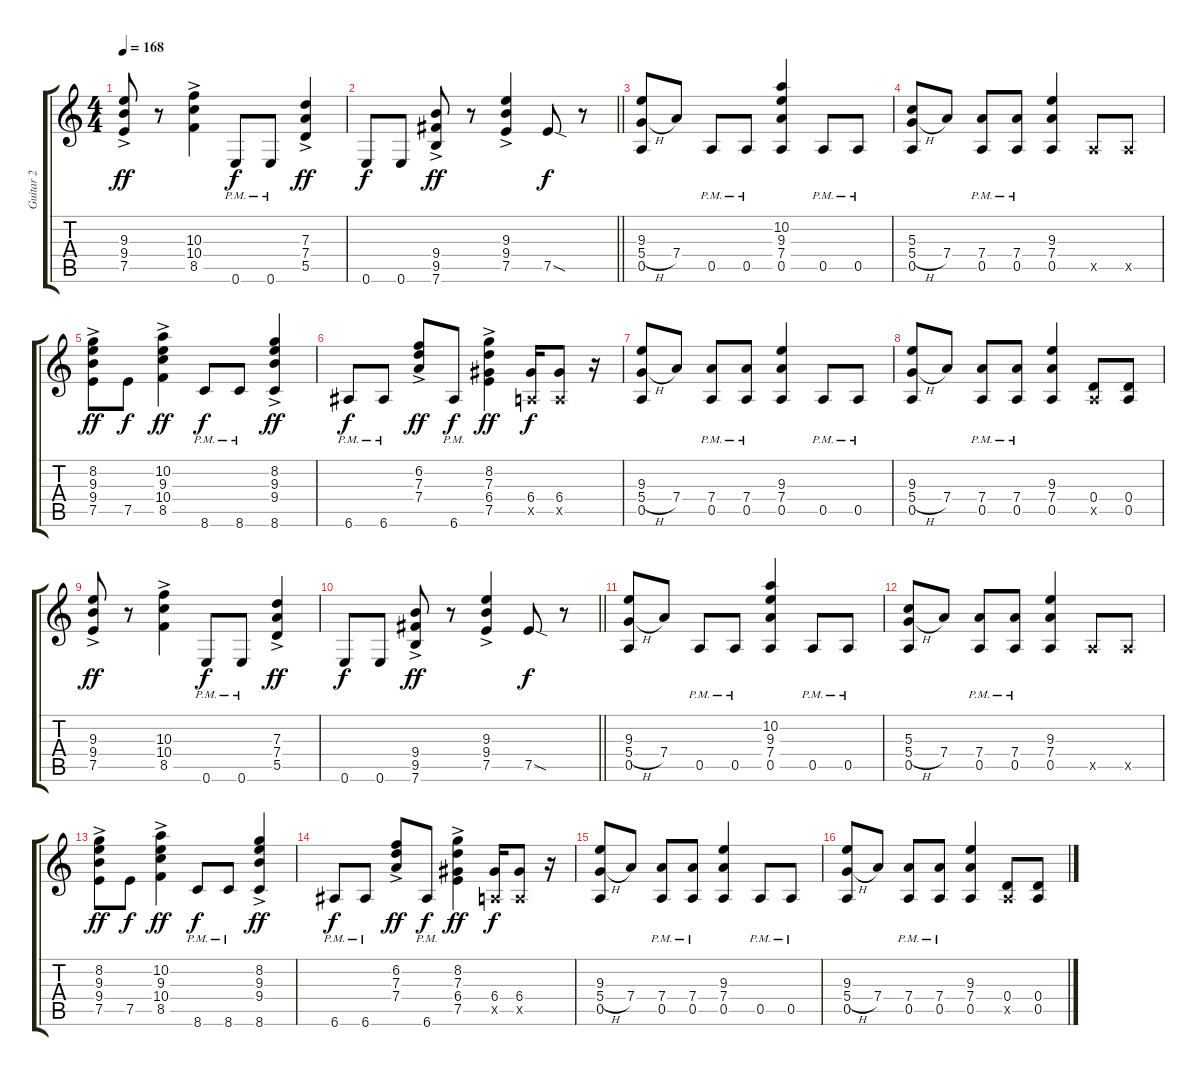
\track ("Guitar 2" "Guitar 2") {instrument distortionguitar}
\staff {score tabs}
\tuning (E4 B3 G3 D3 A2 E2) {hide}
\ts (4 4)
\tempo 168
\clef g2
\ks c
(9.3 9.4 7.5{ac}).8{dy ff} r.8 (10.3{ac} 10.4 8.5).4 0.6{pm}.8{dy f} 0.6{pm}.8 (7.3 7.4 5.5{ac}).4{dy ff} |
\barLineRight lightlight
0.6.8{dy f} 0.6.8 (9.4 9.5 7.6{ac}).8{dy ff} r.8 (9.3 9.4 7.5{ac}).4 7.5{sod}.8{dy f} r.8 |
(9.3 5.4{h} 0.5).8 7.4.8 0.5{pm}.8 0.5{pm}.8 (10.2 9.3 7.4 0.5).4 0.5{pm}.8 0.5{pm}.8 |
(5.3 5.4{h} 0.5).8 7.4.8 (7.4{pm} 0.5{pm}).8 (7.4{pm} 0.5{pm}).8 (9.3 7.4 0.5).4 0.5{x}.8 0.5{x}.8 |
(8.2{ac} 9.3 9.4 7.5).8{dy ff} 7.5.8{dy f} (10.2{ac} 9.3 10.4 8.5).4{dy ff} 8.6{pm}.8{dy f} 8.6{pm}.8 (8.2 9.3 9.4 8.6{ac}).4{dy ff} |
6.6{pm}.8{dy f} 6.6{pm}.8 (6.2 7.3 7.4{ac}).8{dy ff} 6.6{pm}.8{dy f} (8.2{ac} 7.3 6.4 7.5).4{dy ff} (6.4 0.5{x}).16{dy f} (6.4 0.5{x}).8 r.16 |
(9.3 5.4{h} 0.5).8 7.4.8 (7.4 0.5{pm}).8 (7.4 0.5{pm}).8 (9.3 7.4 0.5).4 0.5{pm}.8 0.5{pm}.8 |
(9.3 5.4{h} 0.5).8 7.4.8 (7.4{pm} 0.5{pm}).8 (7.4{pm} 0.5{pm}).8 (9.3 7.4 0.5).4 (0.4 0.5{x}).8 (0.4 0.5).8 |
(9.3 9.4 7.5{ac}).8{dy ff} r.8 (10.3{ac} 10.4 8.5).4 0.6{pm}.8{dy f} 0.6{pm}.8 (7.3 7.4 5.5{ac}).4{dy ff} |
\barLineRight lightlight
0.6.8{dy f} 0.6.8 (9.4 9.5 7.6{ac}).8{dy ff} r.8 (9.3 9.4 7.5{ac}).4 7.5{sod}.8{dy f} r.8 |
(9.3 5.4{h} 0.5).8 7.4.8 0.5{pm}.8 0.5{pm}.8 (10.2 9.3 7.4 0.5).4 0.5{pm}.8 0.5{pm}.8 |
(5.3 5.4{h} 0.5).8 7.4.8 (7.4{pm} 0.5{pm}).8 (7.4{pm} 0.5{pm}).8 (9.3 7.4 0.5).4 0.5{x}.8 0.5{x}.8 |
(8.2{ac} 9.3 9.4 7.5).8{dy ff} 7.5.8{dy f} (10.2{ac} 9.3 10.4 8.5).4{dy ff} 8.6{pm}.8{dy f} 8.6{pm}.8 (8.2 9.3 9.4 8.6{ac}).4{dy ff} |
6.6{pm}.8{dy f} 6.6{pm}.8 (6.2 7.3 7.4{ac}).8{dy ff} 6.6{pm}.8{dy f} (8.2{ac} 7.3 6.4 7.5).4{dy ff} (6.4 0.5{x}).16{dy f} (6.4 0.5{x}).8 r.16 |
(9.3 5.4{h} 0.5).8 7.4.8 (7.4 0.5{pm}).8 (7.4 0.5{pm}).8 (9.3 7.4 0.5).4 0.5{pm}.8 0.5{pm}.8 |
(9.3 5.4{h} 0.5).8 7.4.8 (7.4{pm} 0.5{pm}).8 (7.4{pm} 0.5{pm}).8 (9.3 7.4 0.5).4 (0.4 0.5{x}).8 (0.4 0.5).8
